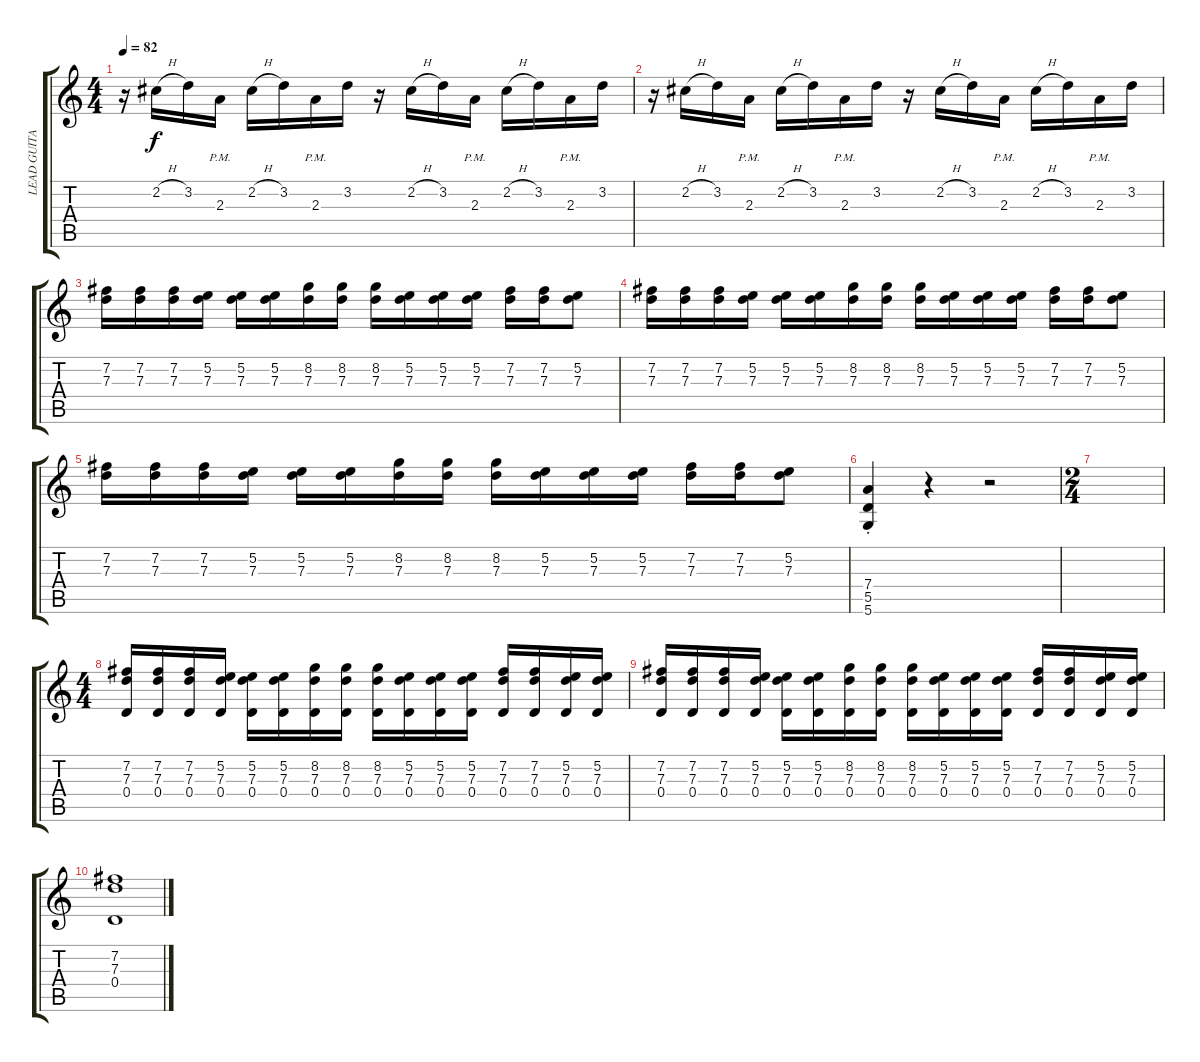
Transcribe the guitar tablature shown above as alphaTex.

\track ("LEAD GUITAR" "LEAD GUITA") {instrument distortionguitar}
\staff {score tabs}
\tuning (E4 B3 G3 D3 A2 D2) {hide}
\ts (4 4)
\tempo 82
\clef g2
\ks c
r.16{dy f} 2.2{h}.16 3.2.16 2.3{pm}.16 2.2{h}.16 3.2.16 2.3{pm}.16 3.2.16 r.16 2.2{h}.16 3.2.16 2.3{pm}.16 2.2{h}.16 3.2.16 2.3{pm}.16 3.2.16 |
r.16 2.2{h}.16 3.2.16 2.3{pm}.16 2.2{h}.16 3.2.16 2.3{pm}.16 3.2.16 r.16 2.2{h}.16 3.2.16 2.3{pm}.16 2.2{h}.16 3.2.16 2.3{pm}.16 3.2.16 |
(7.2 7.3).16 (7.2 7.3).16 (7.2 7.3).16 (5.2 7.3).16 (5.2 7.3).16 (5.2 7.3).16 (8.2 7.3).16 (8.2 7.3).16 (8.2 7.3).16 (5.2 7.3).16 (5.2 7.3).16 (5.2 7.3).16 (7.2 7.3).16 (7.2 7.3).16 (5.2 7.3).8 |
(7.2 7.3).16 (7.2 7.3).16 (7.2 7.3).16 (5.2 7.3).16 (5.2 7.3).16 (5.2 7.3).16 (8.2 7.3).16 (8.2 7.3).16 (8.2 7.3).16 (5.2 7.3).16 (5.2 7.3).16 (5.2 7.3).16 (7.2 7.3).16 (7.2 7.3).16 (5.2 7.3).8 |
(7.2 7.3).16 (7.2 7.3).16 (7.2 7.3).16 (5.2 7.3).16 (5.2 7.3).16 (5.2 7.3).16 (8.2 7.3).16 (8.2 7.3).16 (8.2 7.3).16 (5.2 7.3).16 (5.2 7.3).16 (5.2 7.3).16 (7.2 7.3).16 (7.2 7.3).16 (5.2 7.3).8 |
(7.4{st} 5.5{st} 5.6{st}).4 r.4 r.2 |
\ts (2 4)
|
\ts (4 4)
(7.2 7.3 0.4).16 (7.2 7.3 0.4).16 (7.2 7.3 0.4).16 (5.2 7.3 0.4).16 (5.2 7.3 0.4).16 (5.2 7.3 0.4).16 (8.2 7.3 0.4).16 (8.2 7.3 0.4).16 (8.2 7.3 0.4).16 (5.2 7.3 0.4).16 (5.2 7.3 0.4).16 (5.2 7.3 0.4).16 (7.2 7.3 0.4).16 (7.2 7.3 0.4).16 (5.2 7.3 0.4).16 (5.2 7.3 0.4).16 |
(7.2 7.3 0.4).16 (7.2 7.3 0.4).16 (7.2 7.3 0.4).16 (5.2 7.3 0.4).16 (5.2 7.3 0.4).16 (5.2 7.3 0.4).16 (8.2 7.3 0.4).16 (8.2 7.3 0.4).16 (8.2 7.3 0.4).16 (5.2 7.3 0.4).16 (5.2 7.3 0.4).16 (5.2 7.3 0.4).16 (7.2 7.3 0.4).16 (7.2 7.3 0.4).16 (5.2 7.3 0.4).16 (5.2 7.3 0.4).16 |
(7.2 7.3 0.4).1
